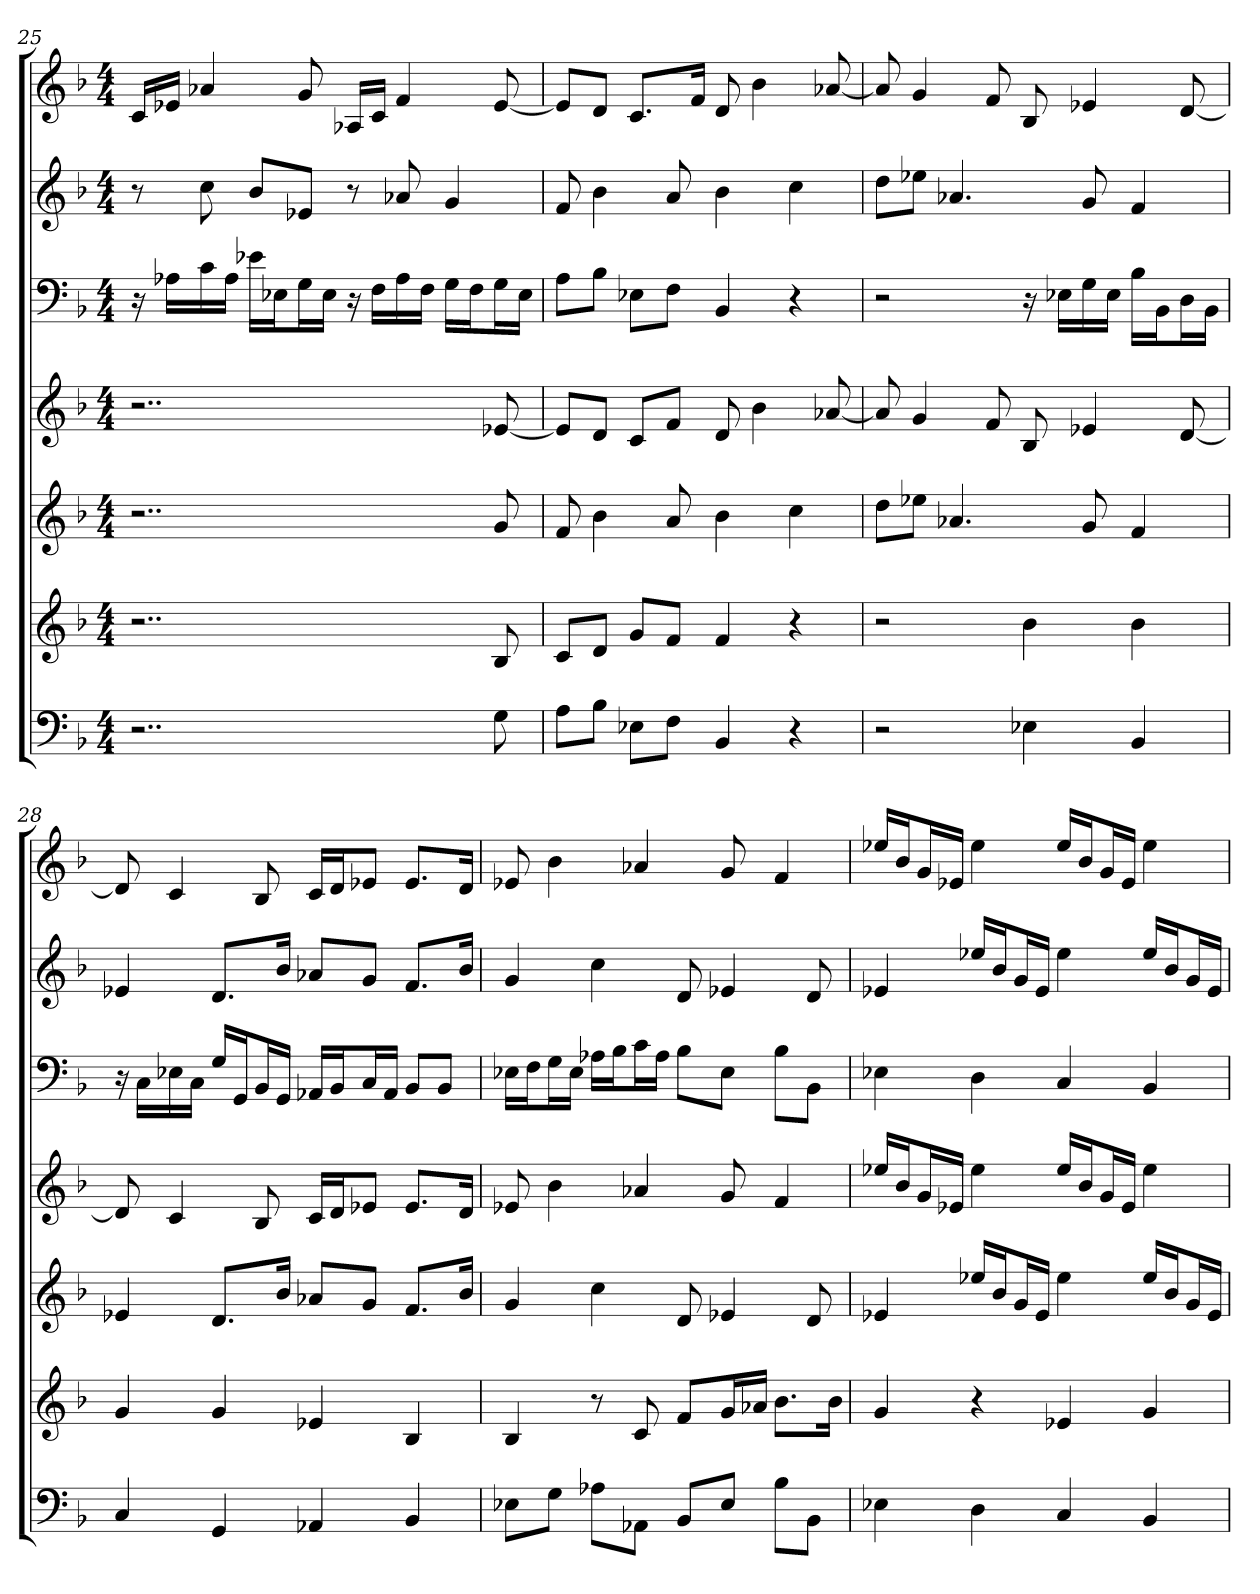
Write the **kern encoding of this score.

**kern	**kern	**kern	**kern	**kern	**kern	**kern
*part7	*part6	*part5	*part4	*part3	*part2	*part1
*staff7	*staff6	*staff5	*staff4	*staff3	*staff2	*staff1
*k[b-]	*k[b-]	*k[b-]	*k[b-]	*k[b-]	*k[b-]	*k[b-]
*F:	*F:	*F:	*F:	*F:	*F:	*F:
*M4/4	*M4/4	*M4/4	*M4/4	*M4/4	*M4/4	*M4/4
=25	=25	=25	=25	=25	=25	=25
2..r	2..r	2..r	2..r	16r	8r	16cLL
.	.	.	.	16A-XLL	.	16e-XJJ
.	.	.	.	16c	8cc	4a-X
.	.	.	.	16A-JJ	.	.
.	.	.	.	16e-XLL	8b-L	.
.	.	.	.	16E-XJ	.	.
.	.	.	.	16GL	8e-XJ	8g
.	.	.	.	16E-JJ	.	.
.	.	.	.	16r	8r	16A-XLL
.	.	.	.	16FLL	.	16cJJ
.	.	.	.	16A-	8a-X	4f
.	.	.	.	16FJJ	.	.
.	.	.	.	16GLL	4g	.
.	.	.	.	16FJ	.	.
8G	8B-	8g	[8e-X	16GL	.	[8e-
.	.	.	.	16E-JJ	.	.
=26	=26	=26	=26	=26	=26	=26
8AL	8cL	8f	8e-L]	8AL	8f	8e-L]
8B-J	8dJ	4b-	8dJ	8B-J	4b-	8dJ
8E-XL	8gL	.	8cL	8E-XL	.	8.cL
8FJ	8fJ	8a	8fJ	8FJ	8a	.
.	.	.	.	.	.	16fJk
4BB-	4f	4b-	8d	4BB-	4b-	8d
.	.	.	4b-	.	.	4b-
4r	4r	4cc	.	4r	4cc	.
.	.	.	[8a-X	.	.	[8a-X
=27	=27	=27	=27	=27	=27	=27
2r	2r	8ddL	8a-]	2r	8ddL	8a-]
.	.	8ee-XJ	4g	.	8ee-XJ	4g
.	.	4.a-X	.	.	4.a-X	.
.	.	.	8f	.	.	8f
4E-X	4b-	.	8B-	16r	.	8B-
.	.	.	.	16E-XLL	.	.
.	.	8g	4e-X	16G	8g	4e-X
.	.	.	.	16E-JJ	.	.
4BB-	4b-	4f	.	16B-LL	4f	.
.	.	.	.	16BB-J	.	.
.	.	.	[8d	16DL	.	[8d
.	.	.	.	16BB-JJ	.	.
=28	=28	=28	=28	=28	=28	=28
4C	4g	4e-X	8d]	16r	4e-X	8d]
.	.	.	.	16CLL	.	.
.	.	.	4c	16E-X	.	4c
.	.	.	.	16CJJ	.	.
4GG	4g	8.dL	.	16GLL	8.dL	.
.	.	.	.	16GGJ	.	.
.	.	.	8B-	16BB-L	.	8B-
.	.	16b-Jk	.	16GGJJ	16b-Jk	.
4AA-X	4e-X	8a-XL	16cLL	16AA-XLL	8a-XL	16cLL
.	.	.	16dJ	16BB-J	.	16dJ
.	.	8gJ	8e-XJ	16CL	8gJ	8e-XJ
.	.	.	.	16AA-JJ	.	.
4BB-	4B-	8.fL	8.e-L	8BB-L	8.fL	8.e-L
.	.	.	.	8BB-J	.	.
.	.	16b-Jk	16dJk	.	16b-Jk	16dJk
=29	=29	=29	=29	=29	=29	=29
8E-XL	4B-	4g	8e-X	16E-XLL	4g	8e-X
.	.	.	.	16FJ	.	.
8GJ	.	.	4b-	16GL	.	4b-
.	.	.	.	16E-JJ	.	.
8A-XL	8r	4cc	.	16A-XLL	4cc	.
.	.	.	.	16B-J	.	.
8AA-XJ	8c	.	4a-X	16cL	.	4a-X
.	.	.	.	16A-JJ	.	.
8BB-L	8fL	8d	.	8B-L	8d	.
8E-J	16gL	4e-X	8g	8E-J	4e-X	8g
.	16a-XJJ	.	.	.	.	.
8B-L	8.b-L	.	4f	8B-L	.	4f
8BB-J	.	8d	.	8BB-J	8d	.
.	16b-Jk	.	.	.	.	.
=30	=30	=30	=30	=30	=30	=30
4E-X	4g	4e-X	16ee-XLL	4E-X	4e-X	16ee-XLL
.	.	.	16b-J	.	.	16b-J
.	.	.	16gL	.	.	16gL
.	.	.	16e-XJJ	.	.	16e-XJJ
4D	4r	16ee-XLL	4ee-	4D	16ee-XLL	4ee-
.	.	16b-J	.	.	16b-J	.
.	.	16gL	.	.	16gL	.
.	.	16e-JJ	.	.	16e-JJ	.
4C	4e-X	4ee-	16ee-LL	4C	4ee-	16ee-LL
.	.	.	16b-J	.	.	16b-J
.	.	.	16gL	.	.	16gL
.	.	.	16e-JJ	.	.	16e-JJ
4BB-	4g	16ee-LL	4ee-	4BB-	16ee-LL	4ee-
.	.	16b-J	.	.	16b-J	.
.	.	16gL	.	.	16gL	.
.	.	16e-JJ	.	.	16e-JJ	.
=	=	=	=	=	=	=
*-	*-	*-	*-	*-	*-	*-
